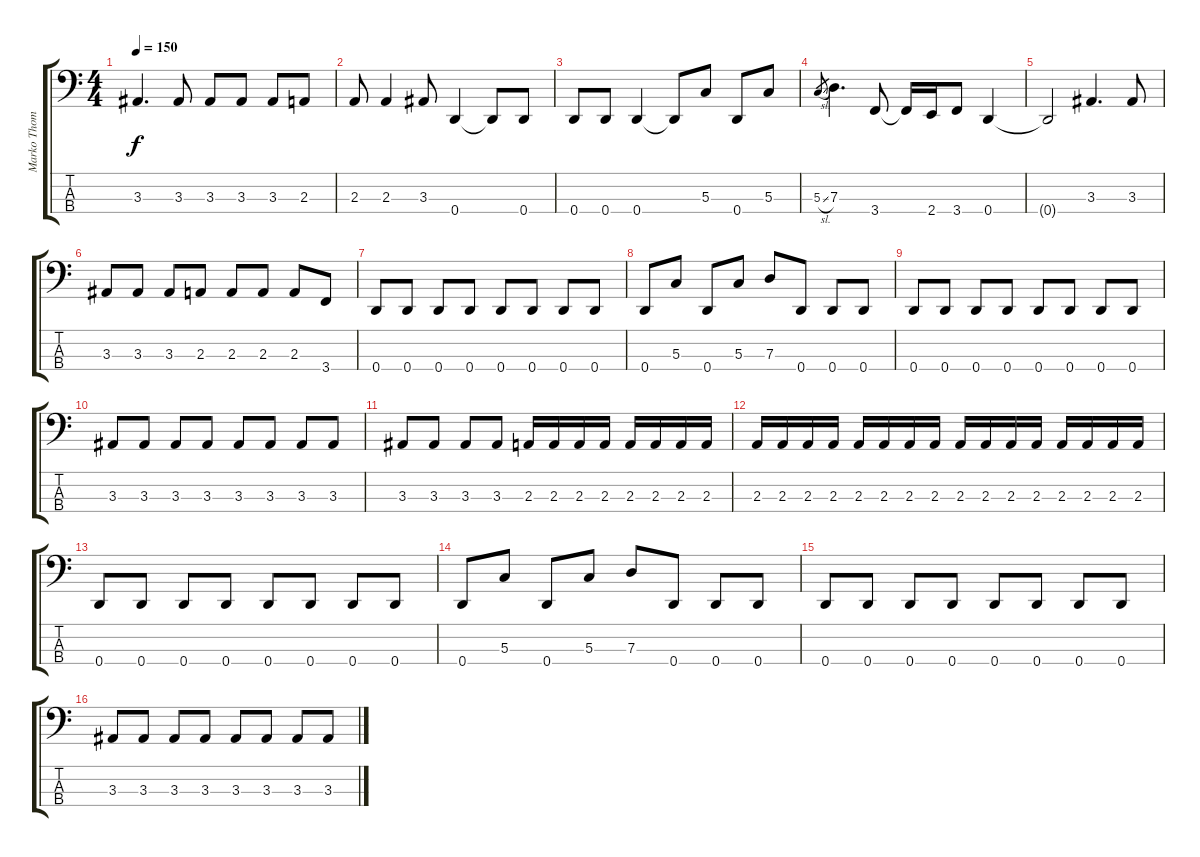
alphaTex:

\track ("Marko Thomas" "Marko Thom") {instrument electricbassfinger}
\staff {score tabs}
\tuning (F2 C2 G1 D1) {hide}
\ts (4 4)
\tempo 150
\clef f4
\ks c
3.3.4{d dy f} 3.3.8 3.3.8 3.3.8 3.3.8 2.3.8 |
2.3.8 2.3.4 3.3.8 0.4.4 0.4{t}.8 0.4.8 |
0.4.8 0.4.8 0.4.4 0.4{t}.8 5.3.8 0.4.8 5.3.8 |
5.3{sl}.8{gr} 7.3.4{d} 3.4.8 3.4{t}.16 2.4.16 3.4.8 0.4.4 |
0.4{t}.2 3.3.4{d} 3.3.8 |
3.3.8 3.3.8 3.3.8 2.3.8 2.3.8 2.3.8 2.3.8 3.4.8 |
0.4.8 0.4.8 0.4.8 0.4.8 0.4.8 0.4.8 0.4.8 0.4.8 |
0.4.8 5.3.8 0.4.8 5.3.8 7.3.8 0.4.8 0.4.8 0.4.8 |
0.4.8 0.4.8 0.4.8 0.4.8 0.4.8 0.4.8 0.4.8 0.4.8 |
3.3.8 3.3.8 3.3.8 3.3.8 3.3.8 3.3.8 3.3.8 3.3.8 |
3.3.8 3.3.8 3.3.8 3.3.8 2.3.16 2.3.16 2.3.16 2.3.16 2.3.16 2.3.16 2.3.16 2.3.16 |
2.3.16 2.3.16 2.3.16 2.3.16 2.3.16 2.3.16 2.3.16 2.3.16 2.3.16 2.3.16 2.3.16 2.3.16 2.3.16 2.3.16 2.3.16 2.3.16 |
0.4.8 0.4.8 0.4.8 0.4.8 0.4.8 0.4.8 0.4.8 0.4.8 |
0.4.8 5.3.8 0.4.8 5.3.8 7.3.8 0.4.8 0.4.8 0.4.8 |
0.4.8 0.4.8 0.4.8 0.4.8 0.4.8 0.4.8 0.4.8 0.4.8 |
3.3.8 3.3.8 3.3.8 3.3.8 3.3.8 3.3.8 3.3.8 3.3.8
